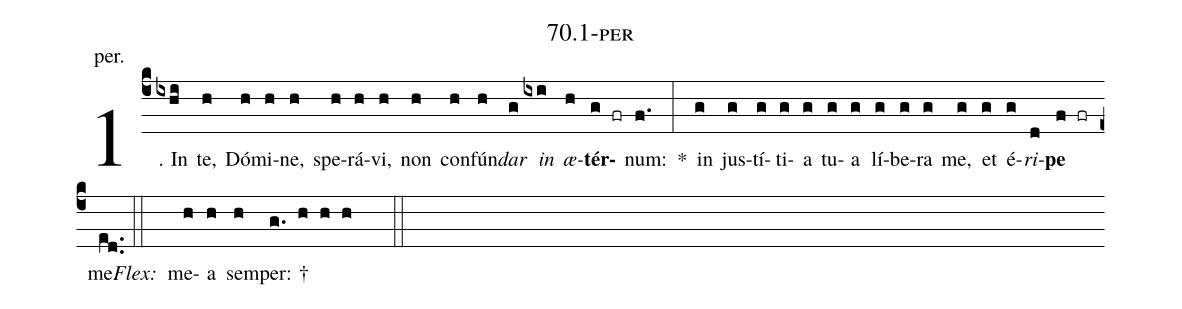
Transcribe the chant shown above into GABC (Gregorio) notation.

name: 70.1-per;
annotation: per.;
%%
(c4)1. In(ixhi) te,(h) Dó(h)mi(h)ne,(h) spe(h)rá(h)vi,(h) non(h) con(h)fún(h)<i>dar</i>(g) <i>in</i>(ixi) <i>æ</i>(h)<b>tér</b>(g fr)num:(f.) *(:) in(g) jus(g)tí(g)ti(g)a(g) tu(g)a(g) lí(g)be(g)ra(g) me,(g) et(g) é(g)<i>ri</i>(d)<b>pe</b>(f fr) me.(ed..) (::)
<i>Flex:</i>()  me(h)a(h) sem(h)per: †(g. h h h  ::)
